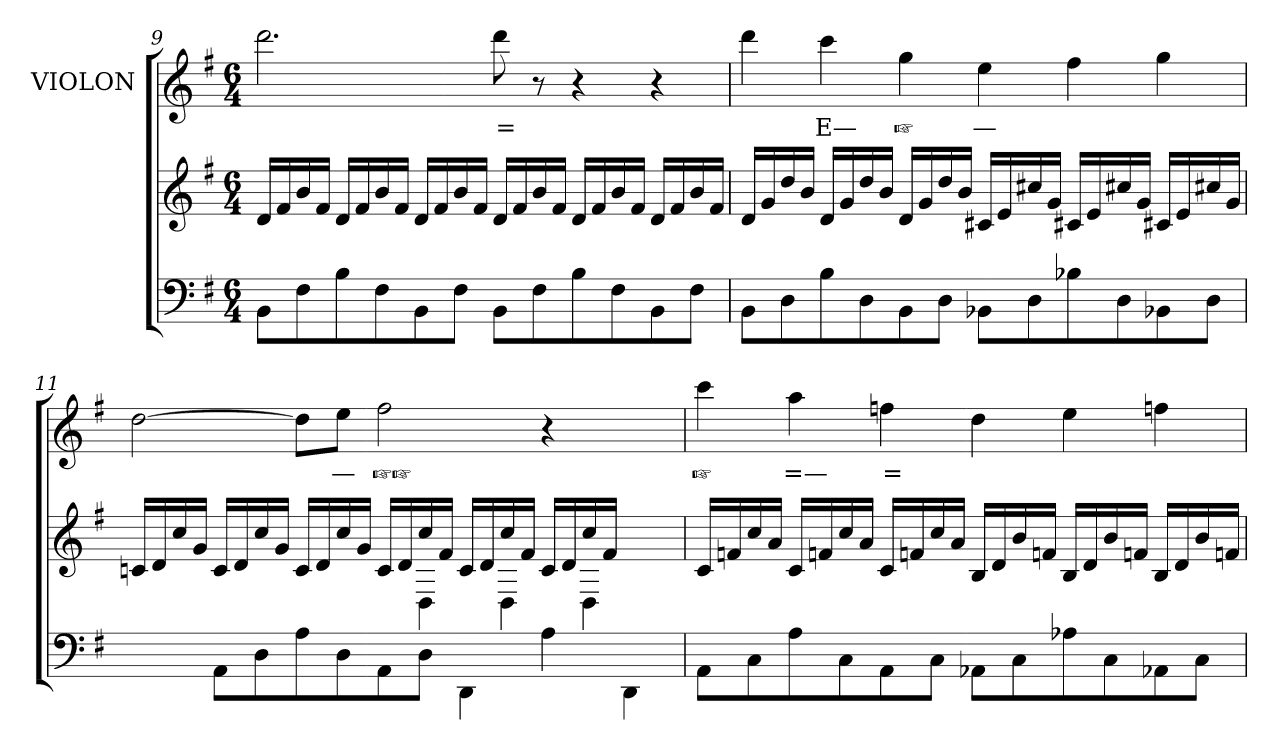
**kern	**kern	**kern	**text
*part3	*part2	*part1	*part1
*staff3	*staff2	*staff1	*staff1
*	*	*I"VIOLON	*
!!LO:PB:g=z
*clefF4	*clefG2	*clefG2	*
*k[f#]	*k[f#]	*k[f#]	*
*M6/4	*M6/4	*M6/4	*
=9	=9	=9	=9
8BBi\L	16dj/LL	2.dddj\	.
.	16f#j/	.	.
8F#i\	16bj/	.	.
.	16f#j/JJ	.	.
8Bi\	16dj/LL	.	.
.	16f#j/	.	.
8F#i\	16bj/	.	.
.	16f#j/JJ	.	.
8BBi\	16dj/LL	.	.
.	16f#j/	.	.
8F#i\J	16bj/	.	.
.	16f#j/JJ	.	.
8BBi\L	16dj/LL	8dddj\	=
.	16f#j/	.	.
8F#i\	16bj/	8r	.
.	16f#j/JJ	.	.
8Bi\	16dj/LL	4r	.
.	16f#j/	.	.
8F#i\	16bj/	.	.
.	16f#j/JJ	.	.
8BBi\	16dj/LL	4r	.
.	16f#j/	.	.
8F#i\J	16bj/	.	.
.	16f#j/JJ	.	.
=10	=10	=10	=10
8BBi\L	16dj/LL	4dddj\	.
.	16gj/	.	.
8Di\	16ddj/	.	.
.	16bj/JJ	.	.
8Bi\	16dj/LL	4cccj\	E—
.	16gj/	.	.
8Di\	16ddj/	.	.
.	16bj/JJ	.	.
8BBi\	16dj/LL	4ggj\	☞
.	16gj/	.	.
8Di\J	16ddj/	.	.
.	16bj/JJ	.	.
8BB-Xi\L	16c#Xj/LL	4eej\	—
.	16ej/	.	.
8Di\	16cc#Xj/	.	.
.	16gj/JJ	.	.
8B-Xi\	16c#Xj/LL	4ff#j\	.
.	16ej/	.	.
8Di\	16cc#Xj/	.	.
.	16gj/JJ	.	.
8BB-Xi\	16c#Xj/LL	4ggj\	.
.	16ej/	.	.
8Di\J	16cc#Xj/	.	.
.	16gj/JJ	.	.
!!LO:LB:g=z
=11	=11	=11	=11
*	*^	*	*
4ryy	16cnj/LL	16ryy	[2ddj\	.
.	16dj/	16ryy	.	.
.	16ccj/	16ryy	.	.
.	16gj/JJ	16ryy	.	.
8AAi\L	16cj/LL	16ryy	.	.
.	16dj/	16ryy	.	.
8Di\	16ccj/	16ryy	.	.
.	16gj/JJ	16ryy	.	.
8Ai\	16cj/LL	16ryy	8ddj\L]	.
.	16dj/	16ryy	.	.
8Di\	16ccj/	16ryy	8eej\J	—
.	16gj/JJ	16ryy	.	.
8AAi\	16cj/LL	16ryy	2ff#j\	☞☞
.	16dj/	16ryy	.	.
8Di\J	16ccj/	4DZ\	.	.
.	16f#j/JJ	.	.	.
4DDi\	16cj/LL	.	.	.
.	16dj/	.	.	.
.	16ccj/	4DZ\	.	.
.	16f#j/JJ	.	.	.
4Ai\	16cj/LL	.	4r	.
.	16dj/	.	.	.
.	16ccj/	4DV\	.	.
.	16f#j/JJ	.	.	.
4DDi\	4ryy	.	4ryy	.
.	.	8ryy	.	.
*	*v	*v	*	*
=12	=12	=12	=12
8AAi\L	16cj/LL	4cccj\	☞
.	16fnj/	.	.
8Ci\	16ccj/	.	.
.	16aj/JJ	.	.
8Ai\	16cj/LL	4aaj\	=—
.	16fnj/	.	.
8Ci\	16ccj/	.	.
.	16aj/JJ	.	.
8AAi\	16cj/LL	4ffnj\	=
.	16fnj/	.	.
8Ci\J	16ccj/	.	.
.	16aj/JJ	.	.
8AA-Xi\L	16Bj/LL	4ddj\	.
.	16dj/	.	.
8Ci\	16bj/	.	.
.	16fnj/JJ	.	.
8A-Xi\	16Bj/LL	4eej\	.
.	16dj/	.	.
8Ci\	16bj/	.	.
.	16fnj/JJ	.	.
8AA-Xi\	16Bj/LL	4ffnj\	.
.	16dj/	.	.
8Ci\J	16bj/	.	.
.	16fnj/JJ	.	.
=	=	=	=
*-	*-	*-	*-
